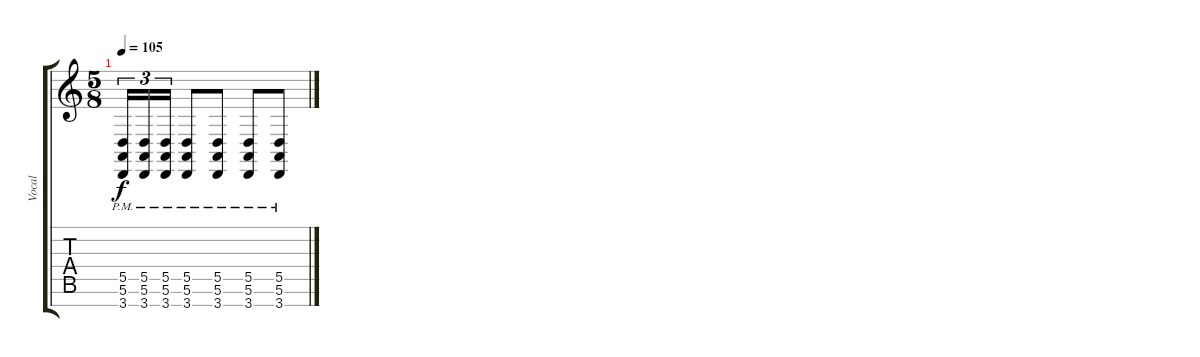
\track ("Vocal" "Vocal") {instrument choiraahs}
\staff {score tabs}
\tuning (E4 B3 G3 D3 A2 E2 B1) {hide}
\ts (5 8)
\tempo 105
\clef g2
\ks aminor
(5.5{pm} 5.6{pm} 3.7{pm}).16{tu (3 2) dy f} (5.5{pm} 5.6{pm} 3.7{pm}).16{tu (3 2)} (5.5{pm} 5.6{pm} 3.7{pm}).16{tu (3 2)} (5.5{pm} 5.6{pm} 3.7{pm}).8 (5.5{pm} 5.6{pm} 3.7{pm}).8 (5.5{pm} 5.6{pm} 3.7{pm}).8 (5.5{pm} 5.6{pm} 3.7{pm}).8
